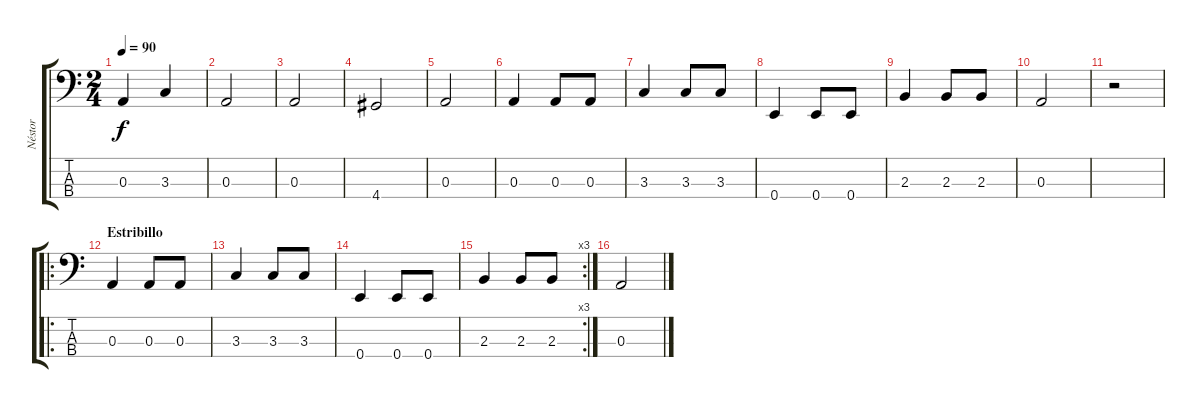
\track ("Néstor" "Néstor") {instrument electricbasspick}
\staff {score tabs}
\tuning (G2 D2 A1 E1) {hide}
\ts (2 4)
\tempo 90
\clef f4
\ks c
0.3.4{dy f} 3.3.4 |
0.3.2 |
0.3.2 |
4.4.2 |
0.3.2 |
0.3.4 0.3.8 0.3.8 |
3.3.4 3.3.8 3.3.8 |
0.4.4 0.4.8 0.4.8 |
2.3.4 2.3.8 2.3.8 |
0.3.2 |
r.2 |
\ro
\section ("" "Estribillo")
0.3.4 0.3.8 0.3.8 |
3.3.4 3.3.8 3.3.8 |
0.4.4 0.4.8 0.4.8 |
\rc 3
2.3.4 2.3.8 2.3.8 |
0.3.2
